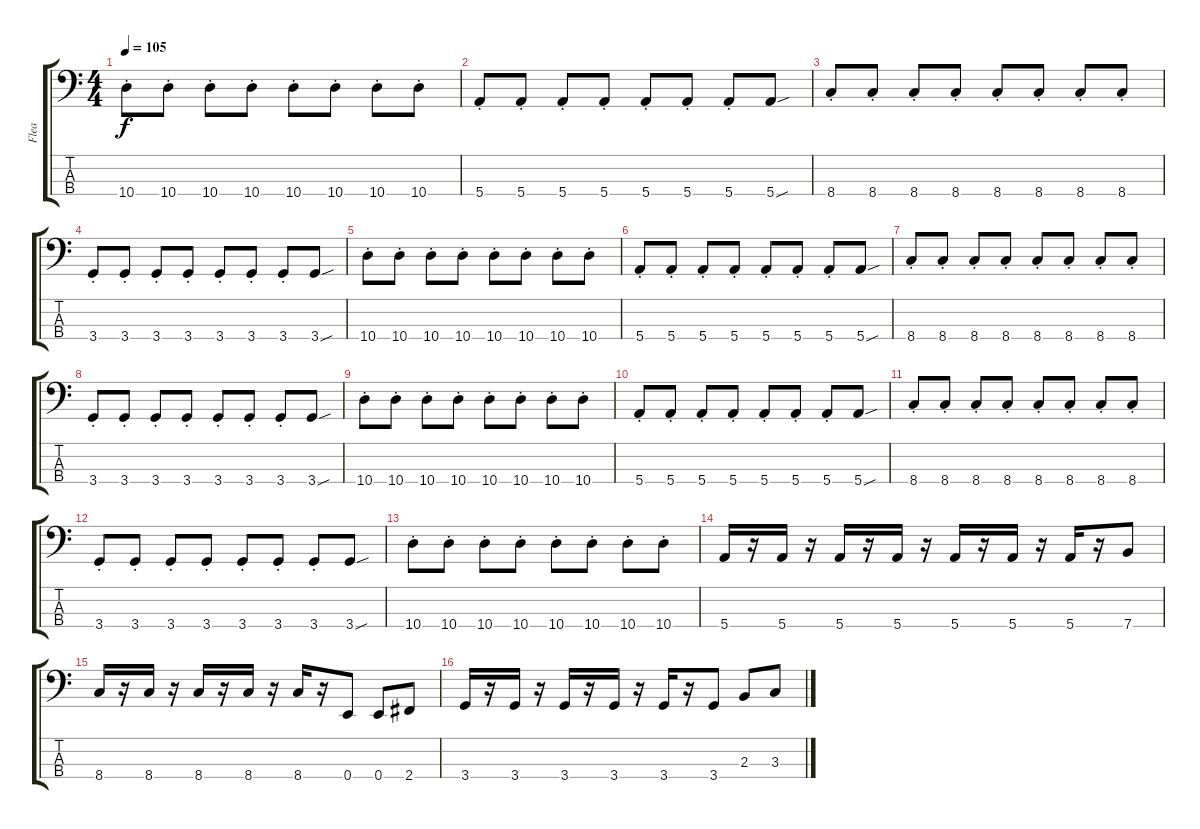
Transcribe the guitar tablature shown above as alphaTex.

\track ("Flea" "Flea") {instrument electricbassfinger}
\staff {score tabs}
\tuning (G2 D2 A1 E1) {hide}
\ts (4 4)
\tempo 105
\clef f4
\ks c
10.4{st}.8{dy f} 10.4{st}.8 10.4{st}.8 10.4{st}.8 10.4{st}.8 10.4{st}.8 10.4{st}.8 10.4{st}.8 |
5.4{st}.8 5.4{st}.8 5.4{st}.8 5.4{st}.8 5.4{st}.8 5.4{st}.8 5.4{st}.8 5.4{sou}.8 |
8.4{st}.8 8.4{st}.8 8.4{st}.8 8.4{st}.8 8.4{st}.8 8.4{st}.8 8.4{st}.8 8.4{st}.8 |
3.4{st}.8 3.4{st}.8 3.4{st}.8 3.4{st}.8 3.4{st}.8 3.4{st}.8 3.4{st}.8 3.4{sou}.8 |
10.4{st}.8 10.4{st}.8 10.4{st}.8 10.4{st}.8 10.4{st}.8 10.4{st}.8 10.4{st}.8 10.4{st}.8 |
5.4{st}.8 5.4{st}.8 5.4{st}.8 5.4{st}.8 5.4{st}.8 5.4{st}.8 5.4{st}.8 5.4{sou}.8 |
8.4{st}.8 8.4{st}.8 8.4{st}.8 8.4{st}.8 8.4{st}.8 8.4{st}.8 8.4{st}.8 8.4{st}.8 |
3.4{st}.8 3.4{st}.8 3.4{st}.8 3.4{st}.8 3.4{st}.8 3.4{st}.8 3.4{st}.8 3.4{sou}.8 |
10.4{st}.8 10.4{st}.8 10.4{st}.8 10.4{st}.8 10.4{st}.8 10.4{st}.8 10.4{st}.8 10.4{st}.8 |
5.4{st}.8 5.4{st}.8 5.4{st}.8 5.4{st}.8 5.4{st}.8 5.4{st}.8 5.4{st}.8 5.4{sou}.8 |
8.4{st}.8 8.4{st}.8 8.4{st}.8 8.4{st}.8 8.4{st}.8 8.4{st}.8 8.4{st}.8 8.4{st}.8 |
3.4{st}.8 3.4{st}.8 3.4{st}.8 3.4{st}.8 3.4{st}.8 3.4{st}.8 3.4{st}.8 3.4{sou}.8 |
10.4{st}.8 10.4{st}.8 10.4{st}.8 10.4{st}.8 10.4{st}.8 10.4{st}.8 10.4{st}.8 10.4{st}.8 |
5.4.16 r.16 5.4.16 r.16 5.4.16 r.16 5.4.16 r.16 5.4.16 r.16 5.4.16 r.16 5.4.16 r.16 7.4.8 |
8.4.16 r.16 8.4.16 r.16 8.4.16 r.16 8.4.16 r.16 8.4.16 r.16 0.4.8 0.4.8 2.4.8 |
3.4.16 r.16 3.4.16 r.16 3.4.16 r.16 3.4.16 r.16 3.4.16 r.16 3.4.8 2.3.8 3.3.8
